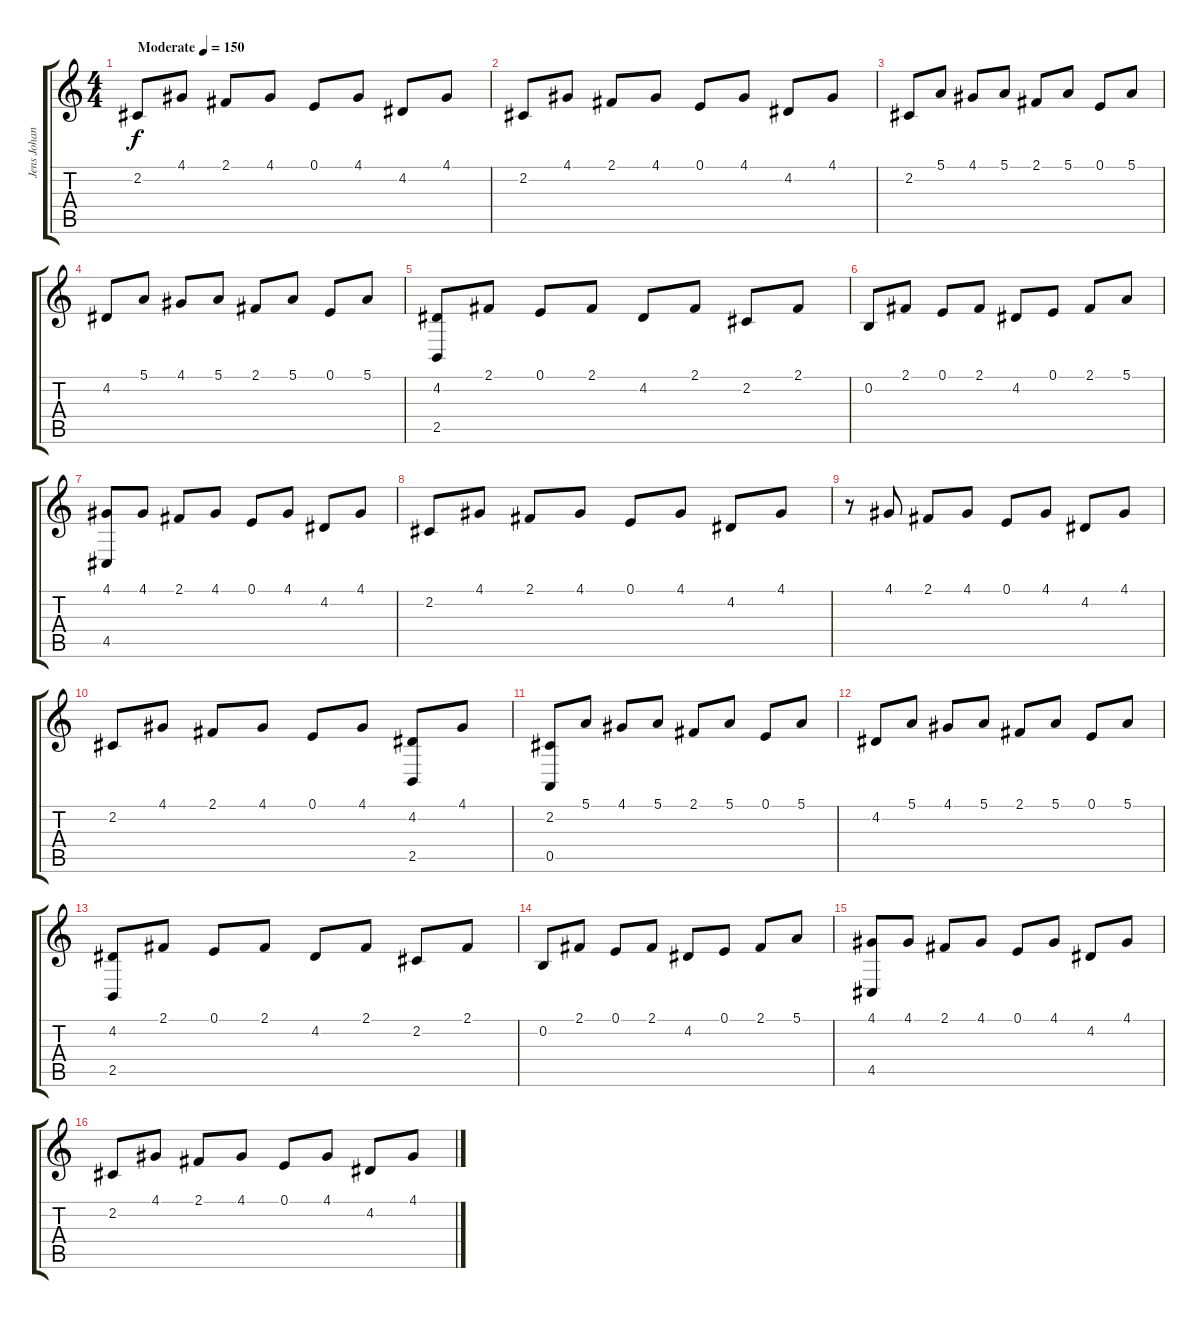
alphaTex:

\track ("Jens Johansson" "Jens Johan") {instrument sitar}
\staff {score tabs}
\tuning (E4 B3 G3 D3 A2 E2) {hide}
\ts (4 4)
\tempo (150 "Moderate")
\clef g2
\ks c
2.2.8{dy f instrument sitar} 4.1.8 2.1.8 4.1.8 0.1.8 4.1.8 4.2.8 4.1.8 |
2.2.8 4.1.8 2.1.8 4.1.8 0.1.8 4.1.8 4.2.8 4.1.8 |
2.2.8 5.1.8 4.1.8 5.1.8 2.1.8 5.1.8 0.1.8 5.1.8 |
4.2.8 5.1.8 4.1.8 5.1.8 2.1.8 5.1.8 0.1.8 5.1.8 |
(4.2 2.5).8 2.1.8 0.1.8 2.1.8 4.2.8 2.1.8 2.2.8 2.1.8 |
0.2.8 2.1.8 0.1.8 2.1.8 4.2.8 0.1.8 2.1.8 5.1.8 |
(4.1 4.5).8 4.1.8 2.1.8 4.1.8 0.1.8 4.1.8 4.2.8 4.1.8 |
2.2.8 4.1.8 2.1.8 4.1.8 0.1.8 4.1.8 4.2.8 4.1.8 |
r.8 4.1.8 2.1.8 4.1.8 0.1.8 4.1.8 4.2.8 4.1.8 |
2.2.8 4.1.8 2.1.8 4.1.8 0.1.8 4.1.8 (4.2 2.5).8 4.1.8 |
(2.2 0.5).8 5.1.8 4.1.8 5.1.8 2.1.8 5.1.8 0.1.8 5.1.8 |
4.2.8 5.1.8 4.1.8 5.1.8 2.1.8 5.1.8 0.1.8 5.1.8 |
(4.2 2.5).8 2.1.8 0.1.8 2.1.8 4.2.8 2.1.8 2.2.8 2.1.8 |
0.2.8 2.1.8 0.1.8 2.1.8 4.2.8 0.1.8 2.1.8 5.1.8 |
(4.1 4.5).8 4.1.8 2.1.8 4.1.8 0.1.8 4.1.8 4.2.8 4.1.8 |
2.2.8 4.1.8 2.1.8 4.1.8 0.1.8 4.1.8 4.2.8 4.1.8
